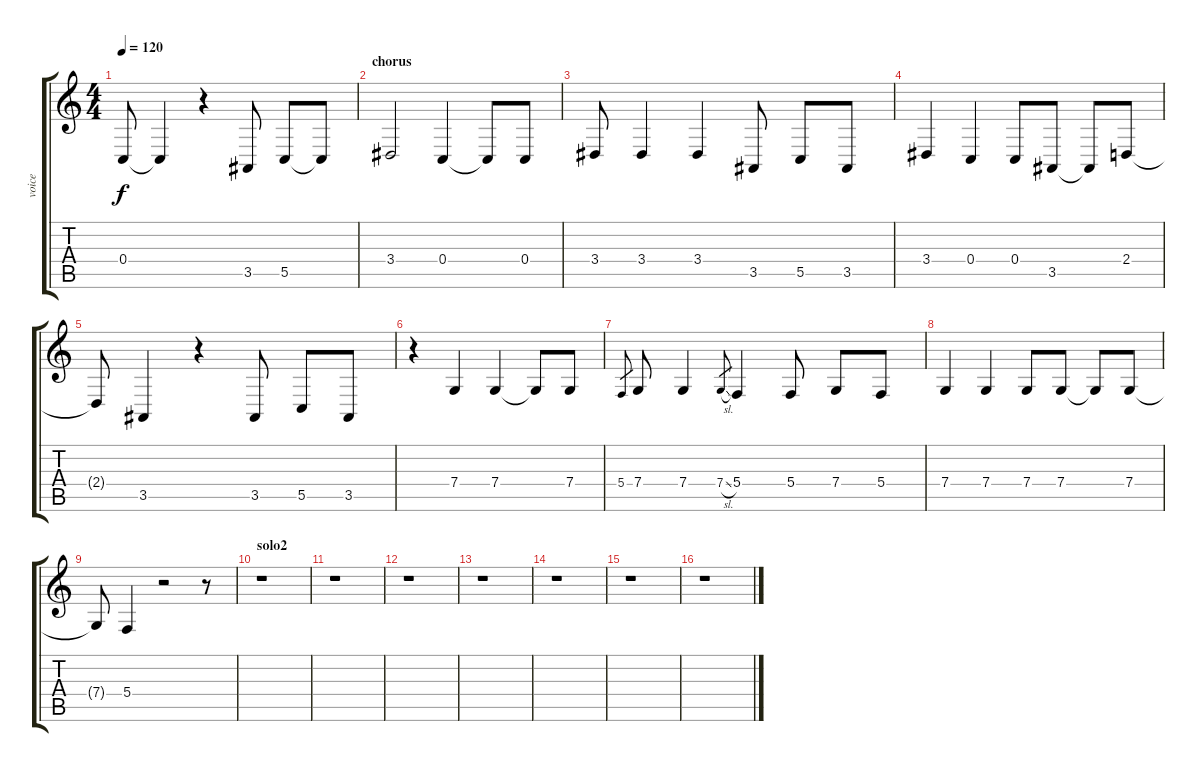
\track ("voice" "voice") {instrument altosax}
\staff {score tabs}
\tuning (D4 A3 F3 C3 G2 D2) {hide}
\ts (4 4)
\tempo 120
\clef g2
\ks c
0.4.8{dy f} 0.4{t}.4 r.4 3.5.8 5.5.8 5.5{t}.8 |
\section ("" "chorus")
3.4.2 0.4.4 0.4{t}.8 0.4.8 |
3.4.8 3.4.4 3.4.4 3.5.8 5.5.8 3.5.8 |
3.4.4 0.4.4 0.4.8 3.5.8 3.5{t}.8 2.4.8 |
2.4{t}.8 3.5.4 r.4 3.5.8 5.5.8 3.5.8 |
r.4 7.4.4 7.4.4 7.4{t}.8 7.4.8 |
5.4.8{gr} 7.4.8 7.4.4 7.4{sl}.8{gr} 5.4.4 5.4.8 7.4.8 5.4.8 |
7.4.4 7.4.4 7.4.8 7.4.8 7.4{t}.8 7.4.8 |
7.4{t}.8 5.4.4 r.2 r.8 |
\section ("" "solo2")
r.1 |
r.1 |
r.1 |
r.1 |
r.1 |
r.1 |
r.1
